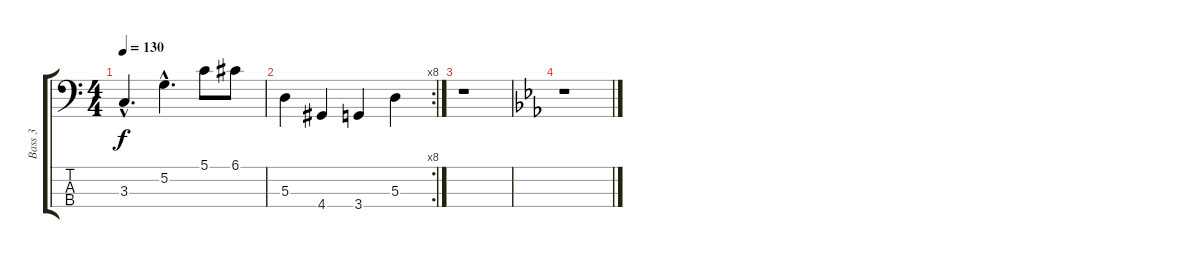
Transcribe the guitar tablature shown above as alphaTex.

\track ("Bass 3" "Bass 3") {instrument electricbassfinger}
\staff {score tabs}
\tuning (G2 D2 A1 E1) {hide}
\ts (4 4)
\tempo 130
\clef f4
\ks c
3.3{hac}.4{d dy f} 5.2{hac}.4{d} 5.1.8 6.1.8 |
\rc 8
5.3.4 4.4.4 3.4.4 5.3.4 |
r.1 |
\ks eb
r.1
